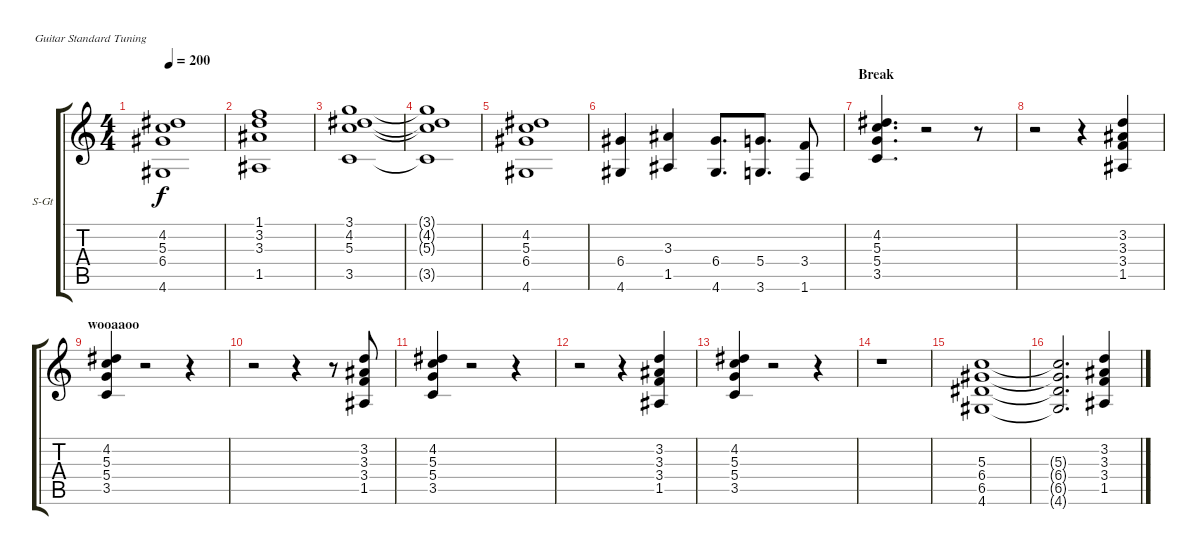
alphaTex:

\bracketExtendMode groupsimilarinstruments
\firstSystemTrackNameOrientation horizontal
\otherSystemsTrackNameOrientation horizontal
\track ("Ensemble" "S-Gt") {instrument stringensemble1}
\staff {score tabs}
\tuning (E4 B3 G3 D3 A2 E2)
\displaytranspose 12
\ts (4 4)
\tempo 200
\clef g2
\ks aminor
(4.2 5.3 6.4 4.6).1{dy f} |
(1.1 3.2 3.3 1.5).1 |
(3.1 4.2 5.3 3.5).1 |
(3.1{t} 4.2{t} 5.3{t} 3.5{t}).1 |
(4.2 5.3 6.4 4.6).1 |
(6.4 4.6).4 (3.3 1.5).4 (6.4 4.6).8{d} (5.4 3.6).8{d} (3.4 1.6).8 |
\section ("" "Break")
(4.2 5.3 5.4 3.5).4{d} r.2 r.8 |
r.2 r.4 (3.2 3.3 3.4 1.5).4 |
\section ("" "wooaaoo")
(4.2 5.3 5.4 3.5).4 r.2 r.4 |
r.2 r.4 r.8 (3.2 3.3 3.4 1.5).8 |
(4.2 5.3 5.4 3.5).4 r.2 r.4 |
r.2 r.4 (3.2 3.3 3.4 1.5).4 |
(4.2 5.3 5.4 3.5).4 r.2 r.4 |
r.1 |
(5.3 6.4 6.5 4.6).1 |
(5.3{t} 6.4{t} 6.5{t} 4.6{t}).2{d} (3.2 3.3 3.4 1.5).4
